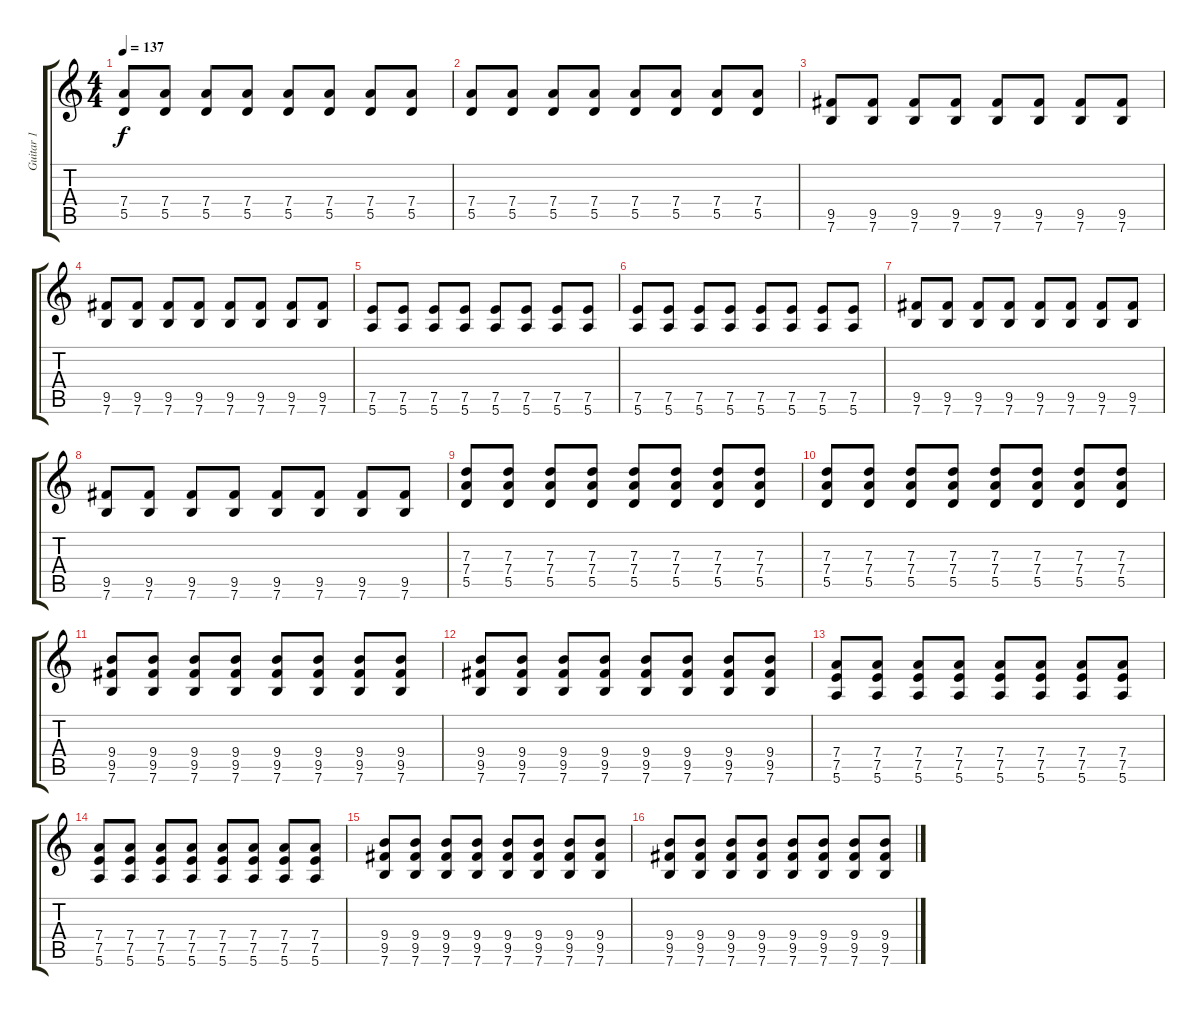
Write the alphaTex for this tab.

\track ("Guitar 1" "Guitar 1") {instrument distortionguitar}
\staff {score tabs}
\tuning (E4 B3 G3 D3 A2 E2) {hide}
\ts (4 4)
\tempo 137
\clef g2
\ks c
(7.4 5.5).8{dy f volume 8 balance 16 instrument electricguitarjazz} (7.4 5.5).8 (7.4 5.5).8 (7.4 5.5).8 (7.4 5.5).8 (7.4 5.5).8 (7.4 5.5).8 (7.4 5.5).8 |
(7.4 5.5).8{volume 8} (7.4 5.5).8 (7.4 5.5).8 (7.4 5.5).8 (7.4 5.5).8 (7.4 5.5).8 (7.4 5.5).8 (7.4 5.5).8 |
(9.5 7.6).8{volume 8} (9.5 7.6).8 (9.5 7.6).8 (9.5 7.6).8 (9.5 7.6).8 (9.5 7.6).8 (9.5 7.6).8 (9.5 7.6).8 |
(9.5 7.6).8{volume 8} (9.5 7.6).8 (9.5 7.6).8 (9.5 7.6).8 (9.5 7.6).8 (9.5 7.6).8 (9.5 7.6).8 (9.5 7.6).8 |
(7.5 5.6).8{volume 8} (7.5 5.6).8 (7.5 5.6).8 (7.5 5.6).8 (7.5 5.6).8 (7.5 5.6).8 (7.5 5.6).8 (7.5 5.6).8 |
(7.5 5.6).8{volume 8} (7.5 5.6).8 (7.5 5.6).8 (7.5 5.6).8 (7.5 5.6).8 (7.5 5.6).8 (7.5 5.6).8 (7.5 5.6).8 |
(9.5 7.6).8{volume 8} (9.5 7.6).8 (9.5 7.6).8 (9.5 7.6).8 (9.5 7.6).8 (9.5 7.6).8 (9.5 7.6).8 (9.5 7.6).8 |
(9.5 7.6).8{volume 8} (9.5 7.6).8 (9.5 7.6).8 (9.5 7.6).8 (9.5 7.6).8 (9.5 7.6).8 (9.5 7.6).8 (9.5 7.6).8 |
(7.3 7.4 5.5).8{volume 8 instrument electricguitarjazz} (7.3 7.4 5.5).8 (7.3 7.4 5.5).8 (7.3 7.4 5.5).8 (7.3 7.4 5.5).8 (7.3 7.4 5.5).8 (7.3 7.4 5.5).8 (7.3 7.4 5.5).8 |
(7.3 7.4 5.5).8{volume 8 instrument electricguitarjazz} (7.3 7.4 5.5).8 (7.3 7.4 5.5).8 (7.3 7.4 5.5).8 (7.3 7.4 5.5).8 (7.3 7.4 5.5).8 (7.3 7.4 5.5).8 (7.3 7.4 5.5).8 |
(9.4 9.5 7.6).8{volume 8} (9.4 9.5 7.6).8 (9.4 9.5 7.6).8 (9.4 9.5 7.6).8 (9.4 9.5 7.6).8 (9.4 9.5 7.6).8 (9.4 9.5 7.6).8 (9.4 9.5 7.6).8 |
(9.4 9.5 7.6).8{volume 8} (9.4 9.5 7.6).8 (9.4 9.5 7.6).8 (9.4 9.5 7.6).8 (9.4 9.5 7.6).8 (9.4 9.5 7.6).8 (9.4 9.5 7.6).8 (9.4 9.5 7.6).8 |
(7.4 7.5 5.6).8{volume 8} (7.4 7.5 5.6).8 (7.4 7.5 5.6).8 (7.4 7.5 5.6).8 (7.4 7.5 5.6).8 (7.4 7.5 5.6).8 (7.4 7.5 5.6).8 (7.4 7.5 5.6).8 |
(7.4 7.5 5.6).8{volume 8} (7.4 7.5 5.6).8 (7.4 7.5 5.6).8 (7.4 7.5 5.6).8 (7.4 7.5 5.6).8 (7.4 7.5 5.6).8 (7.4 7.5 5.6).8 (7.4 7.5 5.6).8 |
(9.4 9.5 7.6).8{volume 8} (9.4 9.5 7.6).8 (9.4 9.5 7.6).8 (9.4 9.5 7.6).8 (9.4 9.5 7.6).8 (9.4 9.5 7.6).8 (9.4 9.5 7.6).8 (9.4 9.5 7.6).8 |
(9.4 9.5 7.6).8{volume 8} (9.4 9.5 7.6).8 (9.4 9.5 7.6).8 (9.4 9.5 7.6).8 (9.4 9.5 7.6).8 (9.4 9.5 7.6).8 (9.4 9.5 7.6).8 (9.4 9.5 7.6).8
